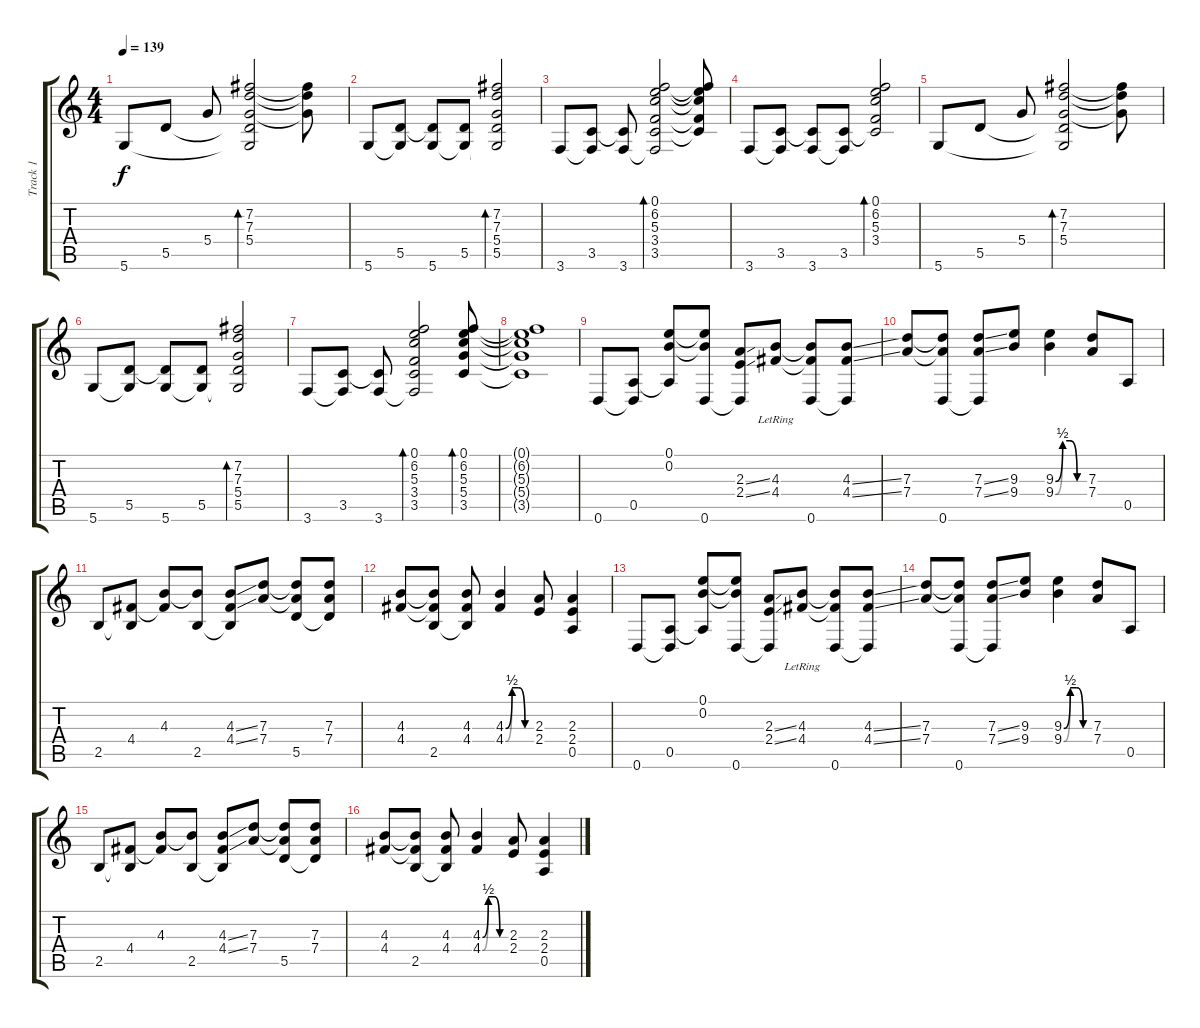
\track ("Track 1" "Track 1") {instrument electricguitarjazz}
\staff {score tabs}
\tuning (E4 B3 G3 D3 A2 D2) {hide}
\ts (4 4)
\tempo 139
\clef g2
\ks c
5.6.8{dy f} 5.5.8 5.4.8 (7.2 7.3 5.4 5.5{t} 5.6{t}).2{bd 120} (7.2{t} 7.3{t} 5.4{t}).8 |
5.6.8 (5.5 5.6{t}).8 (5.5{t} 5.6).8 (5.5 5.6{t}).8 (7.2 7.3 5.4 5.5 5.6{t}).2{bd 120} |
3.6.8 (3.5 3.6{t}).8 (3.5{t} 3.6).8 (0.1 6.2 5.3 3.4 3.5 3.6{t}).2{bd 120} (0.1{t} 6.2{t} 5.3{t} 3.4{t} 3.5{t}).8 |
3.6.8 (3.5 3.6{t}).8 (3.5{t} 3.6).8 (3.5 3.6{t}).8 (0.1 6.2 5.3 3.4 3.5{t}).2{bd 240} |
5.6.8 5.5.8 5.4.8 (7.2 7.3 5.4 5.5{t} 5.6{t}).2{bd 120} (7.2{t} 7.3{t} 5.4{t}).8 |
5.6.8 (5.5 5.6{t}).8 (5.5{t} 5.6).8 (5.5 5.6{t}).8 (7.2 7.3 5.4 5.5 5.6{t}).2{bd 120} |
3.6.8 (3.5 3.6{t}).8 (3.5{t} 3.6).8 (0.1 6.2 5.3 3.4 3.5 3.6{t}).2{bd 120} (0.1 6.2 5.3 5.4 3.5).8{bd 240} |
(0.1{t} 6.2{t} 5.3{t} 5.4{t} 3.5{t}).1 |
0.6.8 (0.5 0.6{t}).8 (0.1 0.2 0.5{t}).8 (0.1{t} 0.2{t} 0.6).8 (2.3{ss} 2.4{ss} 0.6{t}).8 (4.3{lr} 4.4{lr}).8 (4.3{t} 4.4{t} 0.6).8 (4.3{ss} 4.4{ss} 0.6{t}).8 |
(7.3 7.4).8 (7.3{t} 7.4{t} 0.6).8 (7.3{ss} 7.4{ss} 0.6{t}).8 (9.3 9.4).8 (9.3{be (custom 0 0 15 2 30 2 45 0 60 0)} 9.4{be (custom 0 0 15 2 30 2 45 0 60 0)}).4 (7.3 7.4).8 0.5.8 |
2.5.8 (4.4 2.5{t}).8 (4.3 4.4{t}).8 (4.3{t} 2.5).8 (4.3{ss} 4.4{ss} 2.5{t}).8 (7.3 7.4).8 (7.3{t} 7.4{t} 5.5).8 (7.3 7.4 5.5{t}).8 |
(4.3 4.4).8 (4.3{t} 4.4{t} 2.5).8 (4.3 4.4 2.5{t}).8 (4.3{be (custom 0 0 15 2 30 2 45 0 60 0)} 4.4{be (custom 0 0 15 2 30 2 45 0 60 0)}).4 (2.3 2.4).8 (2.3 2.4 0.5).4 |
0.6.8 (0.5 0.6{t}).8 (0.1 0.2 0.5{t}).8 (0.1{t} 0.2{t} 0.6).8 (2.3{ss} 2.4{ss} 0.6{t}).8 (4.3{lr} 4.4{lr}).8 (4.3{t} 4.4{t} 0.6).8 (4.3{ss} 4.4{ss} 0.6{t}).8 |
(7.3 7.4).8 (7.3{t} 7.4{t} 0.6).8 (7.3{ss} 7.4{ss} 0.6{t}).8 (9.3 9.4).8 (9.3{be (custom 0 0 15 2 30 2 45 0 60 0)} 9.4{be (custom 0 0 15 2 30 2 45 0 60 0)}).4 (7.3 7.4).8 0.5.8 |
2.5.8 (4.4 2.5{t}).8 (4.3 4.4{t}).8 (4.3{t} 2.5).8 (4.3{ss} 4.4{ss} 2.5{t}).8 (7.3 7.4).8 (7.3{t} 7.4{t} 5.5).8 (7.3 7.4 5.5{t}).8 |
(4.3 4.4).8 (4.3{t} 4.4{t} 2.5).8 (4.3 4.4 2.5{t}).8 (4.3{be (custom 0 0 15 2 30 2 45 0 60 0)} 4.4{be (custom 0 0 15 2 30 2 45 0 60 0)}).4 (2.3 2.4).8 (2.3 2.4 0.5).4
